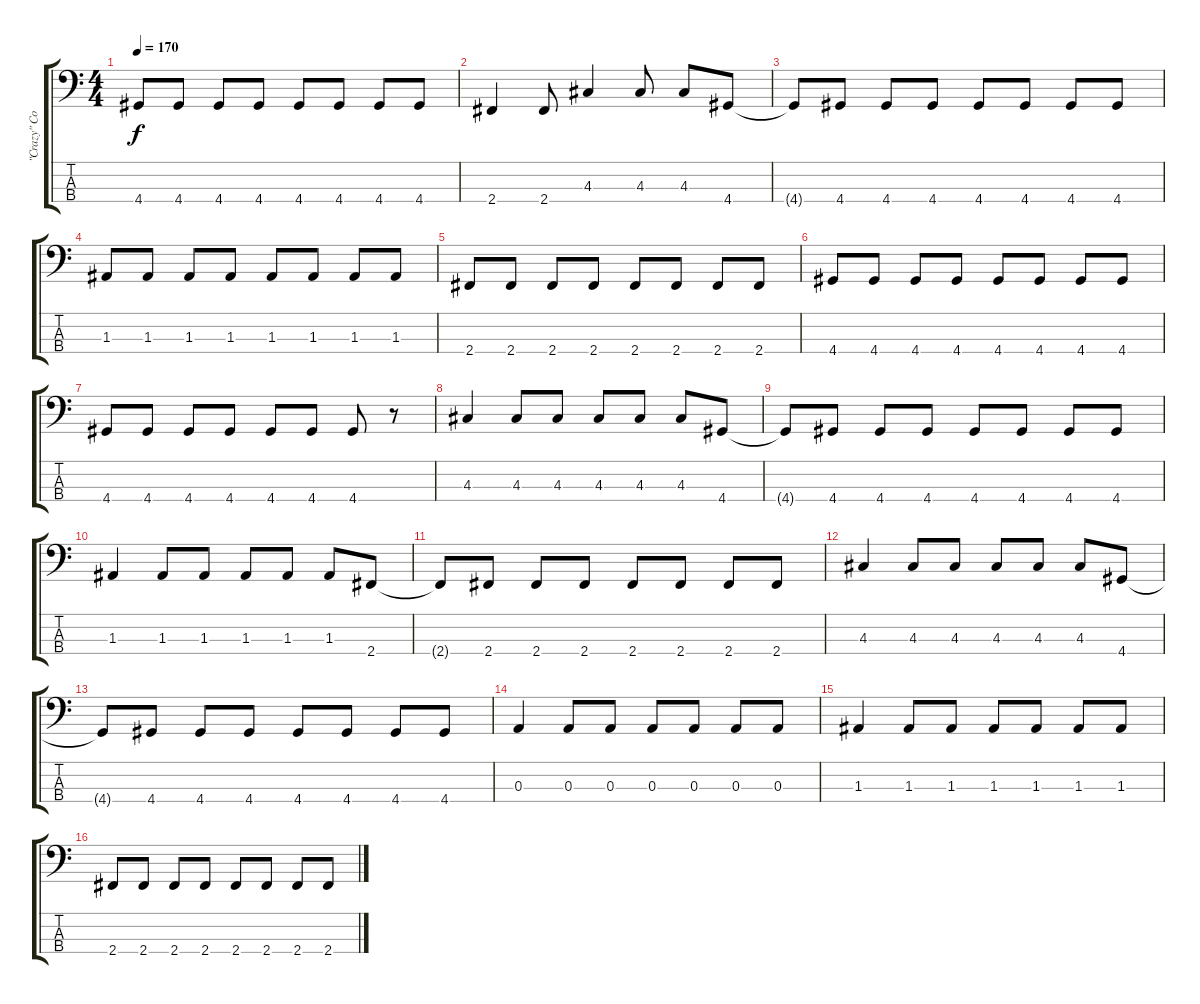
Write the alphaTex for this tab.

\track ("\"Crazy\" Cool Joe (Bass)" "\"Crazy\" Co") {instrument electricbasspick}
\staff {score tabs}
\tuning (G2 D2 A1 E1) {hide}
\ts (4 4)
\tempo 170
\clef f4
\ks c
4.4{t}.8{dy f} 4.4.8 4.4.8 4.4.8 4.4.8 4.4.8 4.4.8 4.4.8 |
2.4.4 2.4.8 4.3.4 4.3.8 4.3.8 4.4.8 |
4.4{t}.8 4.4.8 4.4.8 4.4.8 4.4.8 4.4.8 4.4.8 4.4.8 |
1.3.8 1.3.8 1.3.8 1.3.8 1.3.8 1.3.8 1.3.8 1.3.8 |
2.4.8 2.4.8 2.4.8 2.4.8 2.4.8 2.4.8 2.4.8 2.4.8 |
4.4.8 4.4.8 4.4.8 4.4.8 4.4.8 4.4.8 4.4.8 4.4.8 |
4.4.8 4.4.8 4.4.8 4.4.8 4.4.8 4.4.8 4.4.8 r.8 |
4.3.4 4.3.8 4.3.8 4.3.8 4.3.8 4.3.8 4.4.8 |
4.4{t}.8 4.4.8 4.4.8 4.4.8 4.4.8 4.4.8 4.4.8 4.4.8 |
1.3.4 1.3.8 1.3.8 1.3.8 1.3.8 1.3.8 2.4.8 |
2.4{t}.8 2.4.8 2.4.8 2.4.8 2.4.8 2.4.8 2.4.8 2.4.8 |
4.3.4 4.3.8 4.3.8 4.3.8 4.3.8 4.3.8 4.4.8 |
4.4{t}.8 4.4.8 4.4.8 4.4.8 4.4.8 4.4.8 4.4.8 4.4.8 |
0.3.4 0.3.8 0.3.8 0.3.8 0.3.8 0.3.8 0.3.8 |
1.3.4 1.3.8 1.3.8 1.3.8 1.3.8 1.3.8 1.3.8 |
2.4.8 2.4.8 2.4.8 2.4.8 2.4.8 2.4.8 2.4.8 2.4.8
